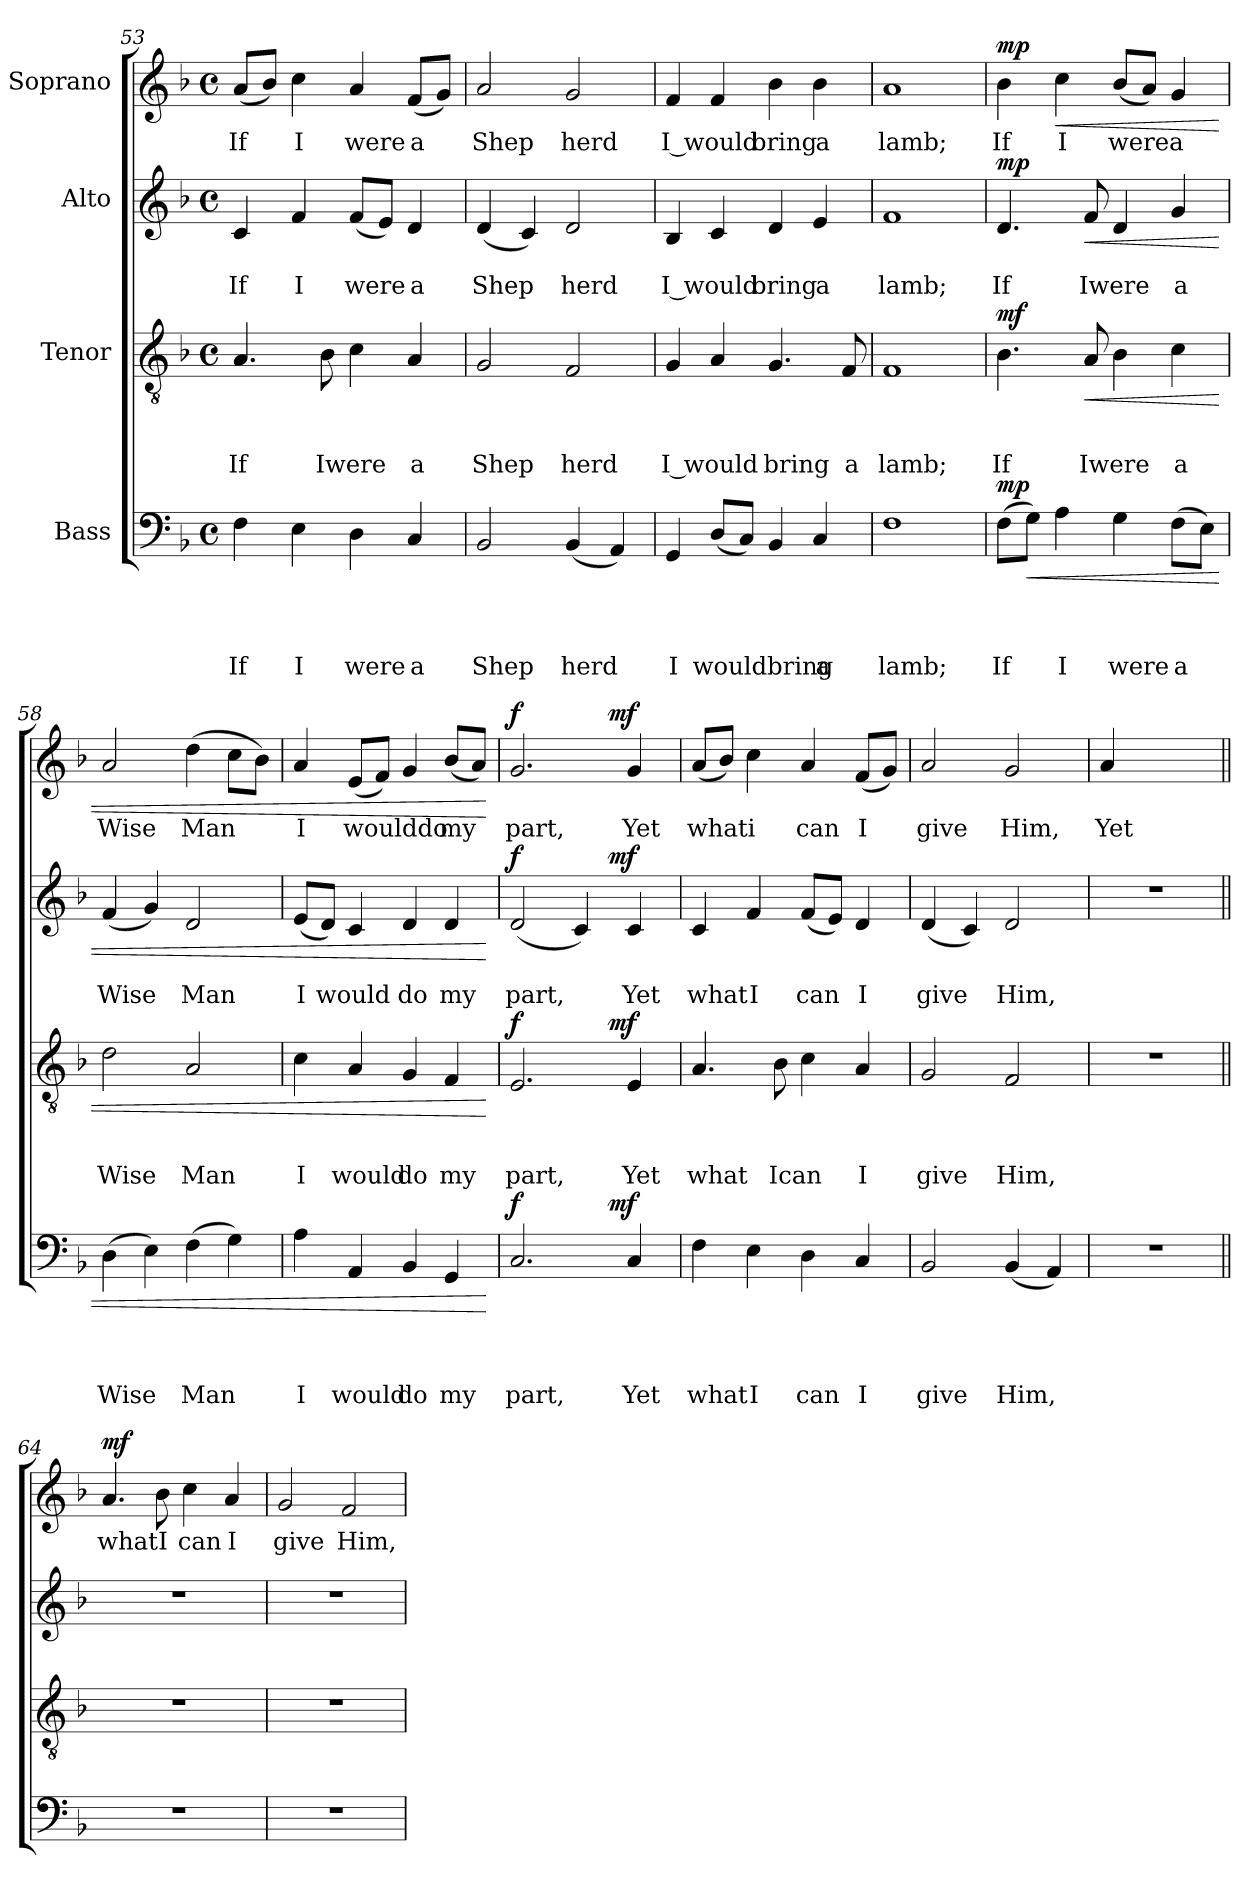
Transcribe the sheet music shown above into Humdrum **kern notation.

**kern	**text	**text	**text	**text	**dynam	**kern	**text	**text	**text	**dynam	**kern	**text	**text	**dynam	**kern	**text	**dynam
*part4	*part4	*part4	*part4	*part4	*part4	*part3	*part3	*part3	*part3	*part3	*part2	*part2	*part2	*part2	*part1	*part1	*part1
*staff4	*staff4	*staff4	*staff4	*staff4	*staff4	*staff3	*staff3	*staff3	*staff3	*staff3	*staff2	*staff2	*staff2	*staff2	*staff1	*staff1	*staff1
*I"Bass	*	*	*	*	*	*I"Tenor	*	*	*	*	*I"Alto	*	*	*	*I"Soprano	*	*
*clefF4	*	*	*	*	*	*clefGv2	*	*	*	*	*clefG2	*	*	*	*clefG2	*	*
*k[b-]	*	*	*	*	*	*k[b-]	*	*	*	*	*k[b-]	*	*	*	*k[b-]	*	*
*F:	*	*	*	*	*	*F:	*	*	*	*	*F:	*	*	*	*F:	*	*
*M4/4	*	*	*	*	*	*M4/4	*	*	*	*	*M4/4	*	*	*	*M4/4	*	*
*met(c)	*	*	*	*	*	*met(c)	*	*	*	*	*met(c)	*	*	*	*met(c)	*	*
=53	=53	=53	=53	=53	=53	=53	=53	=53	=53	=53	=53	=53	=53	=53	=53	=53	=53
!	!	!	!	!LO:LY:b	!	!	!	!	!LO:LY:b	!	!	!	!LO:LY:b	!	!	!LO:LY:b	!
4F\	.	.	.	If	.	4.A/	.	.	If	.	4c/	.	If	.	(<8a/L	If	.
.	.	.	.	.	.	.	.	.	.	.	.	.	.	.	8b-/J)	.	.
!	!	!	!	!LO:LY:b	!	!	!	!	!	!	!	!	!LO:LY:b	!	!	!LO:LY:b	!
4E\	.	.	.	I	.	.	.	.	.	.	4f/	.	I	.	4cc\	I	.
!	!	!	!	!	!	!	!	!	!LO:LY:b	!	!	!	!	!	!	!	!
.	.	.	.	.	.	8B-\	.	.	Iwere	.	.	.	.	.	.	.	.
!	!	!	!	!LO:LY:b	!	!	!	!	!	!	!	!	!LO:LY:b	!	!	!LO:LY:b	!
4D\	.	.	.	were	.	4c\	.	.	.	.	(<8f/L	.	were	.	4a/	were	.
.	.	.	.	.	.	.	.	.	.	.	8e/J)	.	.	.	.	.	.
!	!	!	!	!LO:LY:b	!	!	!	!	!LO:LY:b	!	!	!	!LO:LY:b	!	!	!LO:LY:b	!
4C/	.	.	.	a	.	4A/	.	.	a	.	4d/	.	a	.	(<8f/L	a	.
.	.	.	.	.	.	.	.	.	.	.	.	.	.	.	8g/J)	.	.
=54	=54	=54	=54	=54	=54	=54	=54	=54	=54	=54	=54	=54	=54	=54	=54	=54	=54
!	!	!	!	!LO:LY:b	!	!	!	!	!LO:LY:b	!	!	!	!LO:LY:b	!	!	!LO:LY:b	!
2BB-/	.	.	.	Shep	.	2G/	.	.	Shep	.	(<4d/	.	Shep	.	2a/	Shep	.
.	.	.	.	.	.	.	.	.	.	.	4c/)	.	.	.	.	.	.
!	!	!	!	!LO:LY:b	!	!	!	!	!LO:LY:b	!	!	!	!LO:LY:b	!	!	!LO:LY:b	!
(<4BB-/	.	.	.	herd	.	2F/	.	.	herd	.	2d/	.	herd	.	2g/	herd	.
4AA/)	.	.	.	.	.	.	.	.	.	.	.	.	.	.	.	.	.
=55	=55	=55	=55	=55	=55	=55	=55	=55	=55	=55	=55	=55	=55	=55	=55	=55	=55
!	!	!	!	!LO:LY:b	!	!	!	!	!LO:LY:b	!	!	!	!LO:LY:b	!	!	!LO:LY:b	!
4GG/	.	.	.	I	.	4G/	.	.	I would	.	4B-/	.	I would	.	4f/	I would	.
!	!	!	!	!LO:LY:b	!	!	!	!	!	!	!	!	!	!	!	!	!
(<8D/L	.	.	.	wouldbring	.	4A/	.	.	.	.	4c/	.	.	.	4f/	.	.
8C/J)	.	.	.	.	.	.	.	.	.	.	.	.	.	.	.	.	.
!	!	!	!	!	!	!	!	!	!LO:LY:b	!	!	!	!LO:LY:b	!	!	!LO:LY:b	!
4BB-/	.	.	.	.	.	4.G/	.	.	bring	.	4d/	.	bring	.	4b-\	bring	.
!	!	!	!	!LO:LY:b	!	!	!	!	!	!	!	!	!LO:LY:b	!	!	!LO:LY:b	!
4C/	.	.	.	a	.	.	.	.	.	.	4e/	.	a	.	4b-\	a	.
!	!	!	!	!	!	!	!	!	!LO:LY:b	!	!	!	!	!	!	!	!
.	.	.	.	.	.	8F/	.	.	a	.	.	.	.	.	.	.	.
=56	=56	=56	=56	=56	=56	=56	=56	=56	=56	=56	=56	=56	=56	=56	=56	=56	=56
!	!	!	!	!LO:LY:b	!	!	!	!	!LO:LY:b	!	!	!	!LO:LY:b	!	!	!LO:LY:b	!
1F	.	.	.	lamb;	.	1F	.	.	lamb;	.	1f	.	lamb;	.	1a	lamb;	.
!!LO:LB:g=z
=57	=57	=57	=57	=57	=57	=57	=57	=57	=57	=57	=57	=57	=57	=57	=57	=57	=57
!	!	!	!	!LO:LY:b	!LO:DY:a	!	!	!	!LO:LY:b	!LO:DY:a	!	!	!LO:LY:b	!LO:DY:a	!	!LO:LY:b	!LO:DY:a
(>8F\L	.	.	.	If	mp	4.B-\	.	.	If	mf	4.d/	.	If	mp	4b-\	If	mp
!	!	!	!	!	!LO:HP:b	!	!	!	!	!	!	!	!	!	!	!	!
8G\J)	.	.	.	.	<	.	.	.	.	.	.	.	.	.	.	.	.
!	!	!	!	!LO:LY:b	!	!	!	!	!	!	!	!	!	!	!	!LO:LY:b	!LO:HP:b
4A\	.	.	.	I	.	.	.	.	.	.	.	.	.	.	4cc\	I	<
!	!	!	!	!	!	!	!	!	!LO:LY:b	!LO:HP:b	!	!	!LO:LY:b	!LO:HP:b	!	!	!
.	.	.	.	.	.	8A/	.	.	Iwere	<	8f/	.	Iwere	<	.	.	.
!	!	!	!	!LO:LY:b	!	!	!	!	!	!	!	!	!	!	!	!LO:LY:b	!
4G\	.	.	.	were	.	4B-\	.	.	.	.	4d/	.	.	.	(<8b-/L	werea	.
.	.	.	.	.	.	.	.	.	.	.	.	.	.	.	8a/J)	.	.
!	!	!	!	!LO:LY:b	!	!	!	!	!LO:LY:b	!	!	!	!LO:LY:b	!	!	!	!
(>8F\L	.	.	.	a	.	4c\	.	.	a	.	4g/	.	a	.	4g/	.	.
8E\J)	.	.	.	.	.	.	.	.	.	.	.	.	.	.	.	.	.
=58	=58	=58	=58	=58	=58	=58	=58	=58	=58	=58	=58	=58	=58	=58	=58	=58	=58
!	!	!	!	!LO:LY:b	!	!	!	!	!LO:LY:b	!	!	!	!LO:LY:b	!	!	!LO:LY:b	!
(>4D\	.	.	.	Wise	.	2d\	.	.	Wise	.	(<4f/	.	Wise	.	2a/	Wise	.
4E\)	.	.	.	.	.	.	.	.	.	.	4g/)	.	.	.	.	.	.
!	!	!	!	!LO:LY:b	!	!	!	!	!LO:LY:b	!	!	!	!LO:LY:b	!	!	!LO:LY:b	!
(>4F\	.	.	.	Man	.	2A/	.	.	Man	.	2d/	.	Man	.	(>4dd\	Man	.
4G\)	.	.	.	.	.	.	.	.	.	.	.	.	.	.	8cc\L	.	.
.	.	.	.	.	.	.	.	.	.	.	.	.	.	.	8b-\J)	.	.
=59	=59	=59	=59	=59	=59	=59	=59	=59	=59	=59	=59	=59	=59	=59	=59	=59	=59
!	!	!	!	!LO:LY:b	!	!	!	!	!LO:LY:b	!	!	!	!LO:LY:b	!	!	!LO:LY:b	!
4A\	.	.	.	I	.	4c\	.	.	I	.	(<8e/L	.	I	.	4a/	I	.
!	!	!	!	!	!	!	!	!	!	!	!	!	!LO:LY:b	!	!	!	!
.	.	.	.	.	.	.	.	.	.	.	8d/J)	.	would	.	.	.	.
!	!	!	!	!LO:LY:b	!	!	!	!	!LO:LY:b	!	!	!	!	!	!	!LO:LY:b	!
4AA/	.	.	.	would	.	4A/	.	.	would	.	4c/	.	.	.	(<8e/L	woulddo	.
.	.	.	.	.	.	.	.	.	.	.	.	.	.	.	8f/J)	.	.
!	!	!	!	!LO:LY:b	!	!	!	!	!LO:LY:b	!	!	!	!LO:LY:b	!	!	!	!
4BB-/	.	.	.	do	.	4G/	.	.	do	.	4d/	.	do	.	4g/	.	.
!	!	!	!	!LO:LY:b	!	!	!	!	!LO:LY:b	!	!	!	!LO:LY:b	!	!	!LO:LY:b	!
4GG/	.	.	.	my	.	4F/	.	.	my	.	4d/	.	my	.	(<8b-/L	my	.
.	.	.	.	.	.	.	.	.	.	.	.	.	.	.	8a/J)	.	.
.	.	.	.	.	[	.	.	.	.	[	.	.	.	[	.	.	[
=60	=60	=60	=60	=60	=60	=60	=60	=60	=60	=60	=60	=60	=60	=60	=60	=60	=60
!	!	!	!	!LO:LY:b	!LO:DY:a	!	!	!	!LO:LY:b	!LO:DY:a	!	!	!LO:LY:b	!LO:DY:a	!	!LO:LY:b	!LO:DY:a
*^	*	*	*	*	*	*^	*	*	*	*	*^	*	*	*	*^	*	*
2.C/	2ryy	.	.	.	part,	f	2.E/	2ryy	.	.	part,	f	(<2d/	2ryy	.	part,	f	2.g/	2ryy	part,	f
.	8.ryy	.	.	.	.	.	.	8.ryy	.	.	.	.	4c/)	8.ryy	.	.	.	.	8.ryy	.	.
!	!	!	!	!	!	!LO:DY:a	!	!	!	!	!	!LO:DY:a	!	!	!	!	!LO:DY:a	!	!	!	!LO:DY:a
.	4ryy	.	.	.	.	mf	.	4ryy	.	.	.	mf	.	4ryy	.	.	mf	.	4ryy	.	mf
!	!	!	!	!	!LO:LY:b	!	!	!	!	!	!LO:LY:b	!	!	!	!	!LO:LY:b	!	!	!	!LO:LY:b	!
4C/	.	.	.	.	Yet	.	4E/	.	.	.	Yet	.	4c/	.	.	Yet	.	4g/	.	Yet	.
.	16ryy	.	.	.	.	.	.	16ryy	.	.	.	.	.	16ryy	.	.	.	.	16ryy	.	.
=61	=61	=61	=61	=61	=61	=61	=61	=61	=61	=61	=61	=61	=61	=61	=61	=61	=61	=61	=61	=61	=61
!	!	!	!	!	!LO:LY:b	!	!	!	!	!	!LO:LY:b	!	!	!	!	!LO:LY:b	!	!	!	!LO:LY:b	!
*v	*v	*	*	*	*	*	*	*	*	*	*	*	*v	*v	*	*	*	*v	*v	*	*
*	*	*	*	*	*	*v	*v	*	*	*	*	*	*	*	*	*	*	*
4F\	.	.	.	what	.	4.A/	.	.	what	.	4c/	.	what	.	(<8a/L	whati	.
.	.	.	.	.	.	.	.	.	.	.	.	.	.	.	8b-/J)	.	.
!	!	!	!	!LO:LY:b	!	!	!	!	!	!	!	!	!LO:LY:b	!	!	!	!
4E\	.	.	.	I	.	.	.	.	.	.	4f/	.	I	.	4cc\	.	.
!	!	!	!	!	!	!	!	!	!LO:LY:b	!	!	!	!	!	!	!	!
.	.	.	.	.	.	8B-\	.	.	Ican	.	.	.	.	.	.	.	.
!	!	!	!	!LO:LY:b	!	!	!	!	!	!	!	!	!LO:LY:b	!	!	!LO:LY:b	!
4D\	.	.	.	can	.	4c\	.	.	.	.	(<8f/L	.	can	.	4a/	can	.
.	.	.	.	.	.	.	.	.	.	.	8e/J)	.	.	.	.	.	.
!	!	!	!	!LO:LY:b	!	!	!	!	!LO:LY:b	!	!	!	!LO:LY:b	!	!	!LO:LY:b	!
4C/	.	.	.	I	.	4A/	.	.	I	.	4d/	.	I	.	(<8f/L	I	.
.	.	.	.	.	.	.	.	.	.	.	.	.	.	.	8g/J)	.	.
=62	=62	=62	=62	=62	=62	=62	=62	=62	=62	=62	=62	=62	=62	=62	=62	=62	=62
!	!	!	!	!LO:LY:b	!	!	!	!	!LO:LY:b	!	!	!	!LO:LY:b	!	!	!LO:LY:b	!
2BB-/	.	.	.	give	.	2G/	.	.	give	.	(<4d/	.	give	.	2a/	give	.
.	.	.	.	.	.	.	.	.	.	.	4c/)	.	.	.	.	.	.
!	!	!	!	!LO:LY:b	!	!	!	!	!LO:LY:b	!	!	!	!LO:LY:b	!	!	!LO:LY:b	!
(<4BB-/	.	.	.	Him,	.	2F/	.	.	Him,	.	2d/	.	Him,	.	2g/	Him,	.
4AA/)	.	.	.	.	.	.	.	.	.	.	.	.	.	.	.	.	.
!!LO:PB:g=z
=63	=63	=63	=63	=63	=63	=63	=63	=63	=63	=63	=63	=63	=63	=63	=63	=63	=63
!	!	!	!	!	!	!	!	!	!	!	!	!	!	!	!	!LO:LY:b	!
1r	.	.	.	.	.	1r	.	.	.	.	1r	.	.	.	4a/	Yet	.
.	.	.	.	.	.	.	.	.	.	.	.	.	.	.	2.ryy	.	.
=64||	=64||	=64||	=64||	=64||	=64||	=64||	=64||	=64||	=64||	=64||	=64||	=64||	=64||	=64||	=64||	=64||	=64||
!	!	!	!	!	!	!	!	!	!	!	!	!	!	!	!	!LO:LY:b	!LO:DY:a
1r	.	.	.	.	.	1r	.	.	.	.	1r	.	.	.	4.a/	what	mf
!	!	!	!	!	!	!	!	!	!	!	!	!	!	!	!	!LO:LY:b	!
.	.	.	.	.	.	.	.	.	.	.	.	.	.	.	8b-\	I	.
!	!	!	!	!	!	!	!	!	!	!	!	!	!	!	!	!LO:LY:b	!
.	.	.	.	.	.	.	.	.	.	.	.	.	.	.	4cc\	can	.
!	!	!	!	!	!	!	!	!	!	!	!	!	!	!	!	!LO:LY:b	!
.	.	.	.	.	.	.	.	.	.	.	.	.	.	.	4a/	I	.
=65	=65	=65	=65	=65	=65	=65	=65	=65	=65	=65	=65	=65	=65	=65	=65	=65	=65
!	!	!	!	!	!	!	!	!	!	!	!	!	!	!	!	!LO:LY:b	!
1r	.	.	.	.	.	1r	.	.	.	.	1r	.	.	.	2g/	give	.
!	!	!	!	!	!	!	!	!	!	!	!	!	!	!	!	!LO:LY:b	!
.	.	.	.	.	.	.	.	.	.	.	.	.	.	.	2f/	Him,	.
=	=	=	=	=	=	=	=	=	=	=	=	=	=	=	=	=	=
*-	*-	*-	*-	*-	*-	*-	*-	*-	*-	*-	*-	*-	*-	*-	*-	*-	*-
